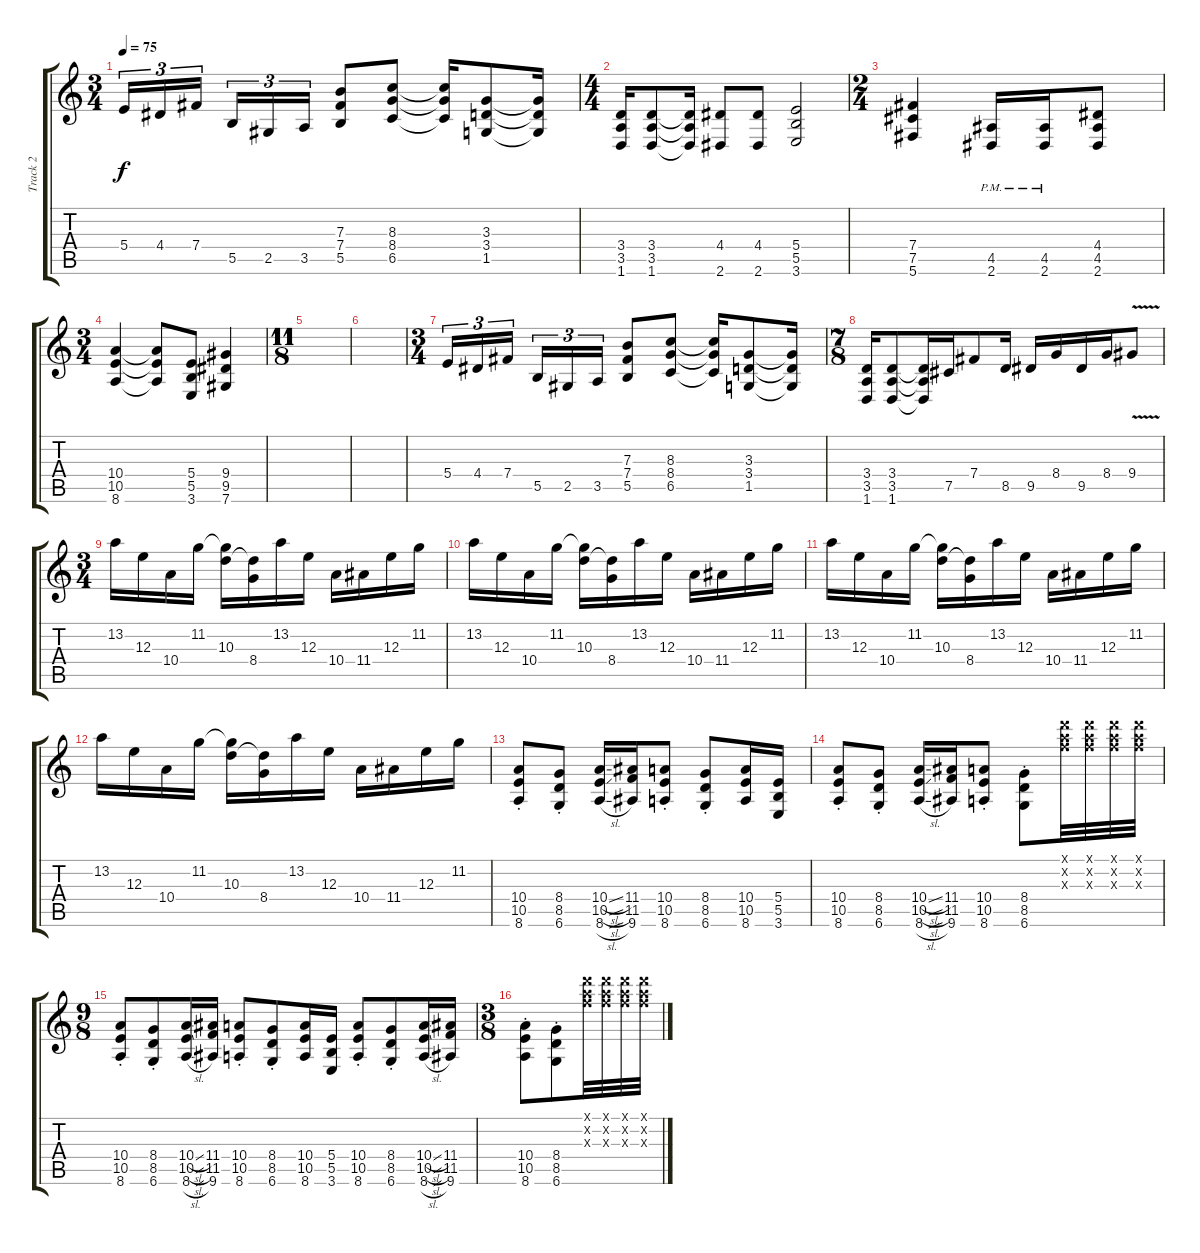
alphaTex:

\track ("Track 2" "Track 2") {instrument distortionguitar}
\staff {score tabs}
\tuning (Db4 Ab3 E3 B2 Gb2 Db2) {hide}
\ts (3 4)
\tempo 75
\clef g2
\ks c
5.4.16{tu (3 2) dy f} 4.4.16{tu (3 2)} 7.4.16{tu (3 2) beam splitsecondary} 5.5.16{tu (3 2)} 2.5.16{tu (3 2)} 3.5.16{tu (3 2)} (7.3 7.4 5.5).8 (8.3 8.4 6.5).8 (8.3{t} 8.4{t} 6.5{t}).16 (3.3 3.4 1.5).8 (3.3{t} 3.4{t} 1.5{t}).16 |
\ts (4 4)
(3.4 3.5 1.6).16 (3.4 3.5 1.6).8 (3.4{t} 3.5{t} 1.6{t}).16 (4.4 2.6).8 (4.4 2.6).8 (5.4 5.5 3.6).2 |
\ts (2 4)
(7.4 7.5 5.6).4 (4.5{pm} 2.6{pm}).16 (4.5{pm} 2.6{pm}).16 (4.4 4.5 2.6).8 |
\ts (3 4)
(10.4 10.5 8.6).4 (10.4{t} 10.5{t} 8.6{t}).8 (5.4 5.5 3.6).8 (9.4 9.5 7.6).4 |
\ts (11 8)
|
|
\ts (3 4)
5.4.16{tu (3 2)} 4.4.16{tu (3 2)} 7.4.16{tu (3 2) beam splitsecondary} 5.5.16{tu (3 2)} 2.5.16{tu (3 2)} 3.5.16{tu (3 2)} (7.3 7.4 5.5).8 (8.3 8.4 6.5).8 (8.3{t} 8.4{t} 6.5{t}).16 (3.3 3.4 1.5).8 (3.3{t} 3.4{t} 1.5{t}).16 |
\ts (7 8)
(3.4 3.5 1.6).16 (3.4 3.5 1.6).8 (3.4{t} 3.5{t} 1.6{t}).16 7.5.16 7.4.8 8.5.16 9.5.16 8.4.16 9.5.16 8.4.16 9.4{v}.8 |
\ts (3 4)
13.2.16 12.3.16 10.4.16 11.2.16 (11.2{t} 10.3).16 (10.3{t} 8.4).16 13.2.16 12.3.16 10.4.16 11.4.16 12.3.16 11.2.16 |
13.2.16 12.3.16 10.4.16 11.2.16 (11.2{t} 10.3).16 (10.3{t} 8.4).16 13.2.16 12.3.16 10.4.16 11.4.16 12.3.16 11.2.16 |
13.2.16 12.3.16 10.4.16 11.2.16 (11.2{t} 10.3).16 (10.3{t} 8.4).16 13.2.16 12.3.16 10.4.16 11.4.16 12.3.16 11.2.16 |
13.2.16 12.3.16 10.4.16 11.2.16 (11.2{t} 10.3).16 (10.3{t} 8.4).16 13.2.16 12.3.16 10.4.16 11.4.16 12.3.16 11.2.16 |
(10.4{st} 10.5{st} 8.6{st}).8 (8.4{st} 8.5{st} 6.6{st}).8 (10.4{sl} 10.5{sl} 8.6{sl}).16 (11.4 11.5 9.6).16 (10.4{st} 10.5{st} 8.6{st}).8 (8.4{st} 8.5{st} 6.6{st}).8 (10.4 10.5 8.6).16 (5.4 5.5 3.6).16 |
(10.4{st} 10.5{st} 8.6{st}).8 (8.4{st} 8.5{st} 6.6{st}).8 (10.4{sl} 10.5{sl} 8.6{sl}).16 (11.4 11.5 9.6).16 (10.4{st} 10.5{st} 8.6{st}).8 (8.4{st} 8.5{st} 6.6{st}).8 (13.1{x} 13.2{x} 13.3{x}).32 (13.1{x} 13.2{x} 13.3{x}).32 (13.1{x} 13.2{x} 13.3{x}).32 (13.1{x} 13.2{x} 13.3{x}).32 |
\ts (9 8)
(10.4{st} 10.5{st} 8.6{st}).8 (8.4{st} 8.5{st} 6.6{st}).8 (10.4{sl} 10.5{sl} 8.6{sl}).16 (11.4 11.5 9.6).16 (10.4{st} 10.5{st} 8.6{st}).8 (8.4{st} 8.5{st} 6.6{st}).8 (10.4 10.5 8.6).16 (5.4 5.5 3.6).16 (10.4{st} 10.5{st} 8.6{st}).8 (8.4{st} 8.5{st} 6.6{st}).8 (10.4{sl} 10.5{sl} 8.6{sl}).16 (11.4 11.5 9.6).16 |
\ts (3 8)
(10.4{st} 10.5{st} 8.6{st}).8 (8.4{st} 8.5{st} 6.6{st}).8 (13.1{x} 13.2{x} 13.3{x}).32 (13.1{x} 13.2{x} 13.3{x}).32 (13.1{x} 13.2{x} 13.3{x}).32 (13.1{x} 13.2{x} 13.3{x}).32
